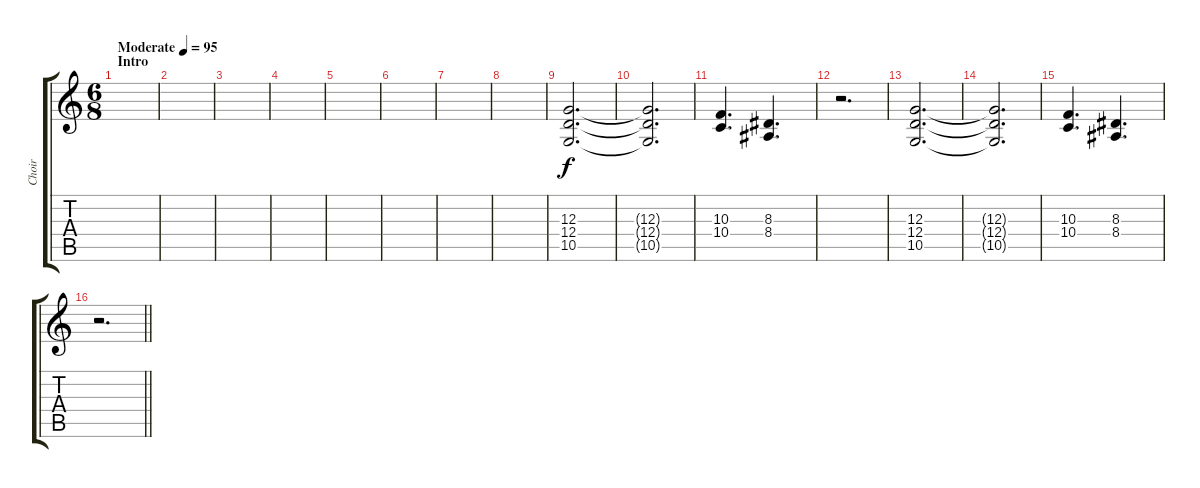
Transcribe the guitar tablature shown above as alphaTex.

\track ("Choir" "Choir") {instrument choiraahs}
\staff {score tabs}
\tuning (E4 B3 G3 D3 A2 E2) {hide}
\ts (6 8)
\section ("" "Intro")
\tempo (95 "Moderate")
\clef g2
\ks c
|
|
|
|
|
|
|
|
(12.3 12.4 10.5).2{d} |
(12.3{t} 12.4{t} 10.5{t}).2{d} |
(10.3 10.4).4{d} (8.3 8.4).4{d} |
r.2{d} |
(12.3 12.4 10.5).2{d} |
(12.3{t} 12.4{t} 10.5{t}).2{d} |
(10.3 10.4).4{d} (8.3 8.4).4{d} |
\barLineRight lightlight
r.2{d}
